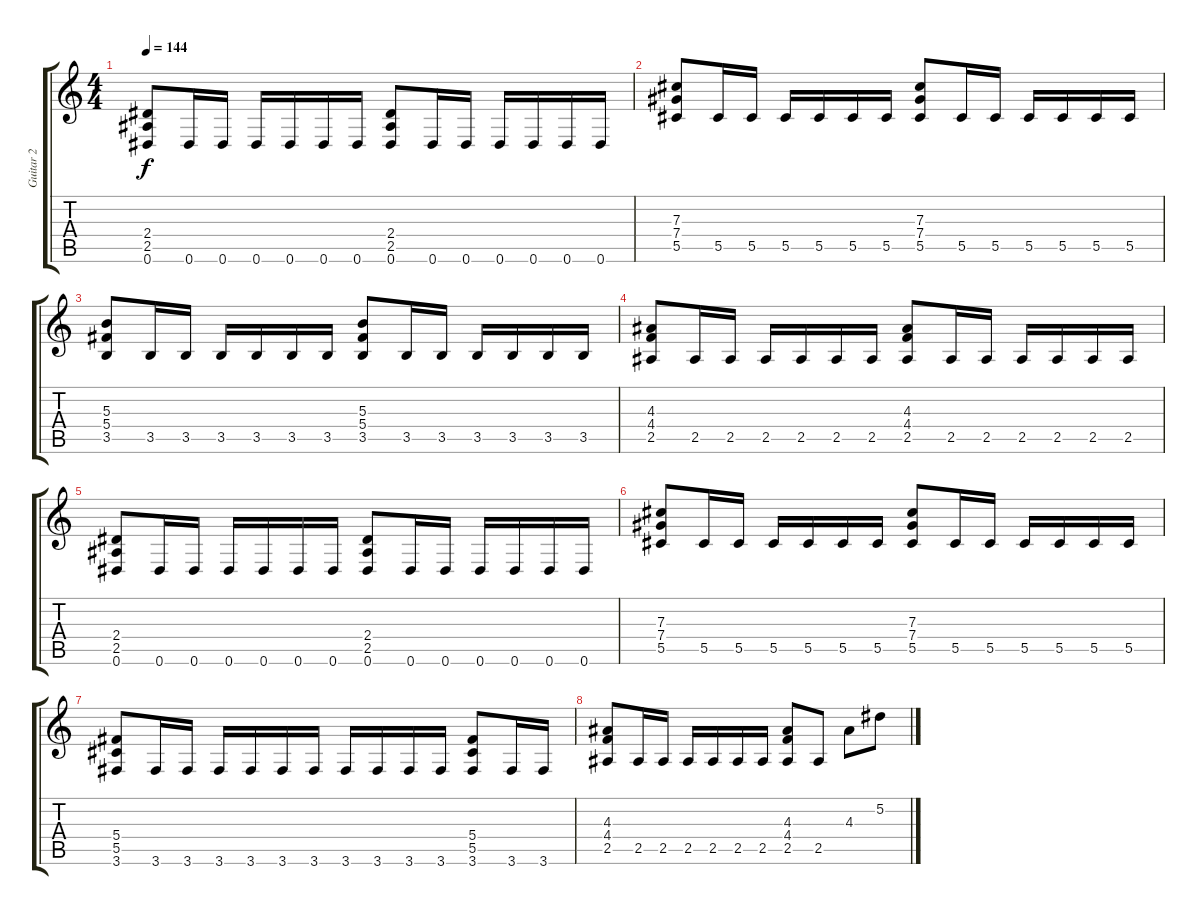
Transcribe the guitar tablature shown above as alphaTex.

\track ("Guitar 2" "Guitar 2") {instrument distortionguitar}
\staff {score tabs}
\tuning (Eb4 Bb3 Gb3 Db3 Ab2 Eb2) {hide}
\ts (4 4)
\tempo 144
\clef g2
\ks c
(2.4 2.5 0.6).8{dy f} 0.6.16 0.6.16 0.6.16 0.6.16 0.6.16 0.6.16 (2.4 2.5 0.6).8 0.6.16 0.6.16 0.6.16 0.6.16 0.6.16 0.6.16 |
(7.3 7.4 5.5).8 5.5.16 5.5.16 5.5.16 5.5.16 5.5.16 5.5.16 (7.3 7.4 5.5).8 5.5.16 5.5.16 5.5.16 5.5.16 5.5.16 5.5.16 |
(5.3 5.4 3.5).8 3.5.16 3.5.16 3.5.16 3.5.16 3.5.16 3.5.16 (5.3 5.4 3.5).8 3.5.16 3.5.16 3.5.16 3.5.16 3.5.16 3.5.16 |
(4.3 4.4 2.5).8 2.5.16 2.5.16 2.5.16 2.5.16 2.5.16 2.5.16 (4.3 4.4 2.5).8 2.5.16 2.5.16 2.5.16 2.5.16 2.5.16 2.5.16 |
(2.4 2.5 0.6).8 0.6.16 0.6.16 0.6.16 0.6.16 0.6.16 0.6.16 (2.4 2.5 0.6).8 0.6.16 0.6.16 0.6.16 0.6.16 0.6.16 0.6.16 |
(7.3 7.4 5.5).8 5.5.16 5.5.16 5.5.16 5.5.16 5.5.16 5.5.16 (7.3 7.4 5.5).8 5.5.16 5.5.16 5.5.16 5.5.16 5.5.16 5.5.16 |
(5.4 5.5 3.6).8 3.6.16 3.6.16 3.6.16 3.6.16 3.6.16 3.6.16 3.6.16 3.6.16 3.6.16 3.6.16 (5.4 5.5 3.6).8 3.6.16 3.6.16 |
(4.3 4.4 2.5).8 2.5.16 2.5.16 2.5.16 2.5.16 2.5.16 2.5.16 (4.3 4.4 2.5).8 2.5.8 4.3.8{volume 15} 5.2.8
